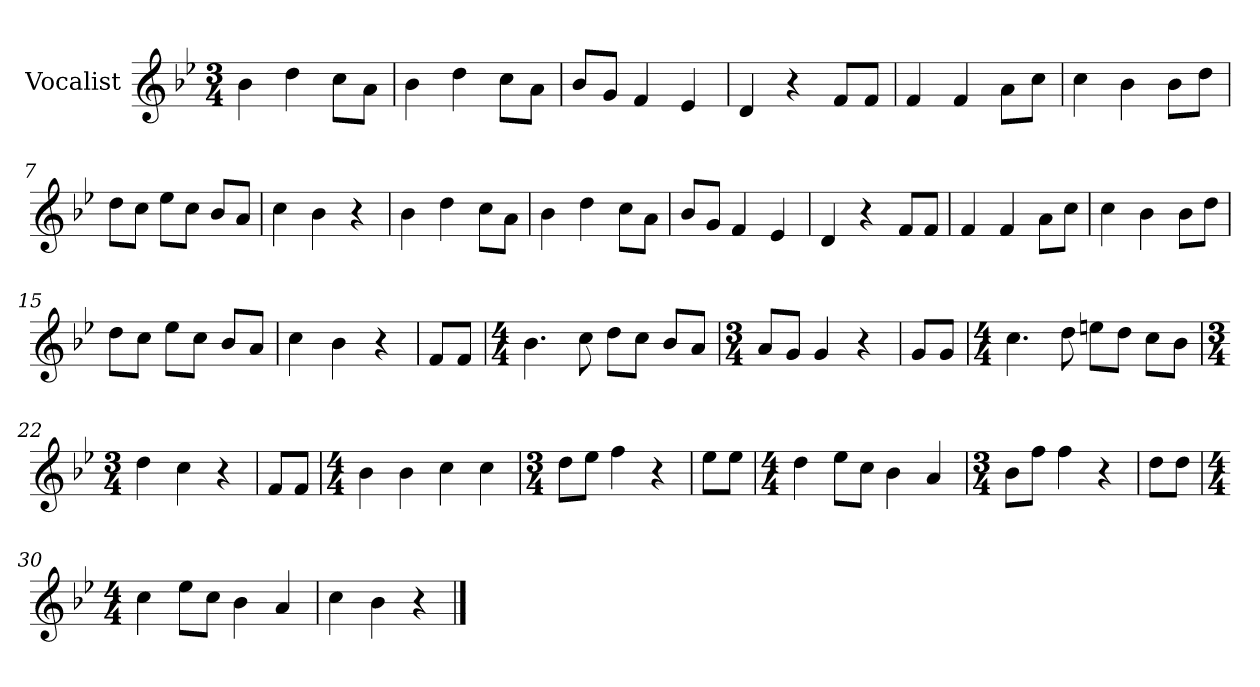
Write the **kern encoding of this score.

**kern
*part1
*staff1
*I"Vocalist
*k[b-e-]
*B-:
*M3/4
=1
4b-
4dd
8ccL
8aJ
=2
4b-
4dd
8ccL
8aJ
=3
8b-L
8gJ
4f
4e-
=4
4d
4r
8fL
8fJ
=5
4f
4f
8aL
8ccJ
=6
4cc
4b-
8b-L
8ddJ
=7
8ddL
8ccJ
8ee-L
8ccJ
8b-L
8aJ
=8
4cc
4b-
4r
=9
4b-
4dd
8ccL
8aJ
=10
4b-
4dd
8ccL
8aJ
=11
8b-L
8gJ
4f
4e-
=12
4d
4r
8fL
8fJ
=13
4f
4f
8aL
8ccJ
=14
4cc
4b-
8b-L
8ddJ
=15
8ddL
8ccJ
8ee-L
8ccJ
8b-L
8aJ
=16
4cc
4b-
4r
=17
8fL
8fJ
=18
*M4/4
4.b-
8cc
8ddL
8ccJ
8b-L
8aJ
=19
*M3/4
8aL
8gJ
4g
4r
=20
8gL
8gJ
=21
*M4/4
4.cc
8dd
8eenL
8ddJ
8ccL
8b-J
=22
*M3/4
4dd
4cc
4r
=23
8fL
8fJ
=24
*M4/4
4b-
4b-
4cc
4cc
=25
*M3/4
8ddL
8ee-J
4ff
4r
=26
8ee-L
8ee-J
=27
*M4/4
4dd
8ee-L
8ccJ
4b-
4a
=28
*M3/4
8b-L
8ffJ
4ff
4r
=29
8ddL
8ddJ
=30
*M4/4
4cc
8ee-L
8ccJ
4b-
4a
=31
4cc
4b-
4r
==
*-
